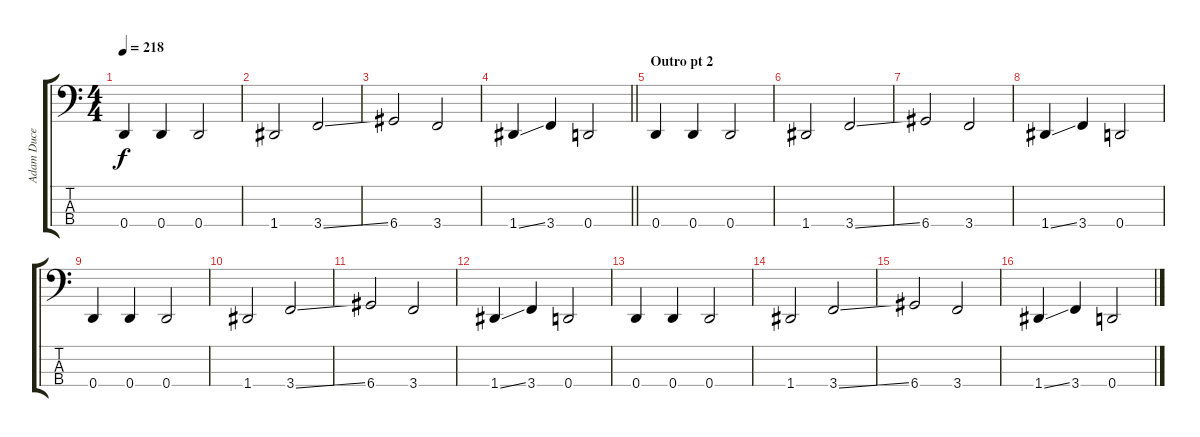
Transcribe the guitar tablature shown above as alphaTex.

\track ("Adam Duce" "Adam Duce") {instrument electricbasspick}
\staff {score tabs}
\tuning (F2 C2 G1 D1) {hide}
\ts (4 4)
\tempo 218
\clef f4
\ks c
0.4.4{dy f} 0.4.4 0.4.2 |
1.4.2 3.4{ss}.2 |
6.4.2 3.4.2 |
\barLineRight lightlight
1.4{ss}.4 3.4.4 0.4.2 |
\section ("" "Outro pt 2")
0.4.4 0.4.4 0.4.2 |
1.4.2 3.4{ss}.2 |
6.4.2 3.4.2 |
1.4{ss}.4 3.4.4 0.4.2 |
0.4.4 0.4.4 0.4.2 |
1.4.2 3.4{ss}.2 |
6.4.2 3.4.2 |
1.4{ss}.4 3.4.4 0.4.2 |
0.4.4 0.4.4 0.4.2 |
1.4.2 3.4{ss}.2 |
6.4.2 3.4.2 |
1.4{ss}.4 3.4.4 0.4.2
